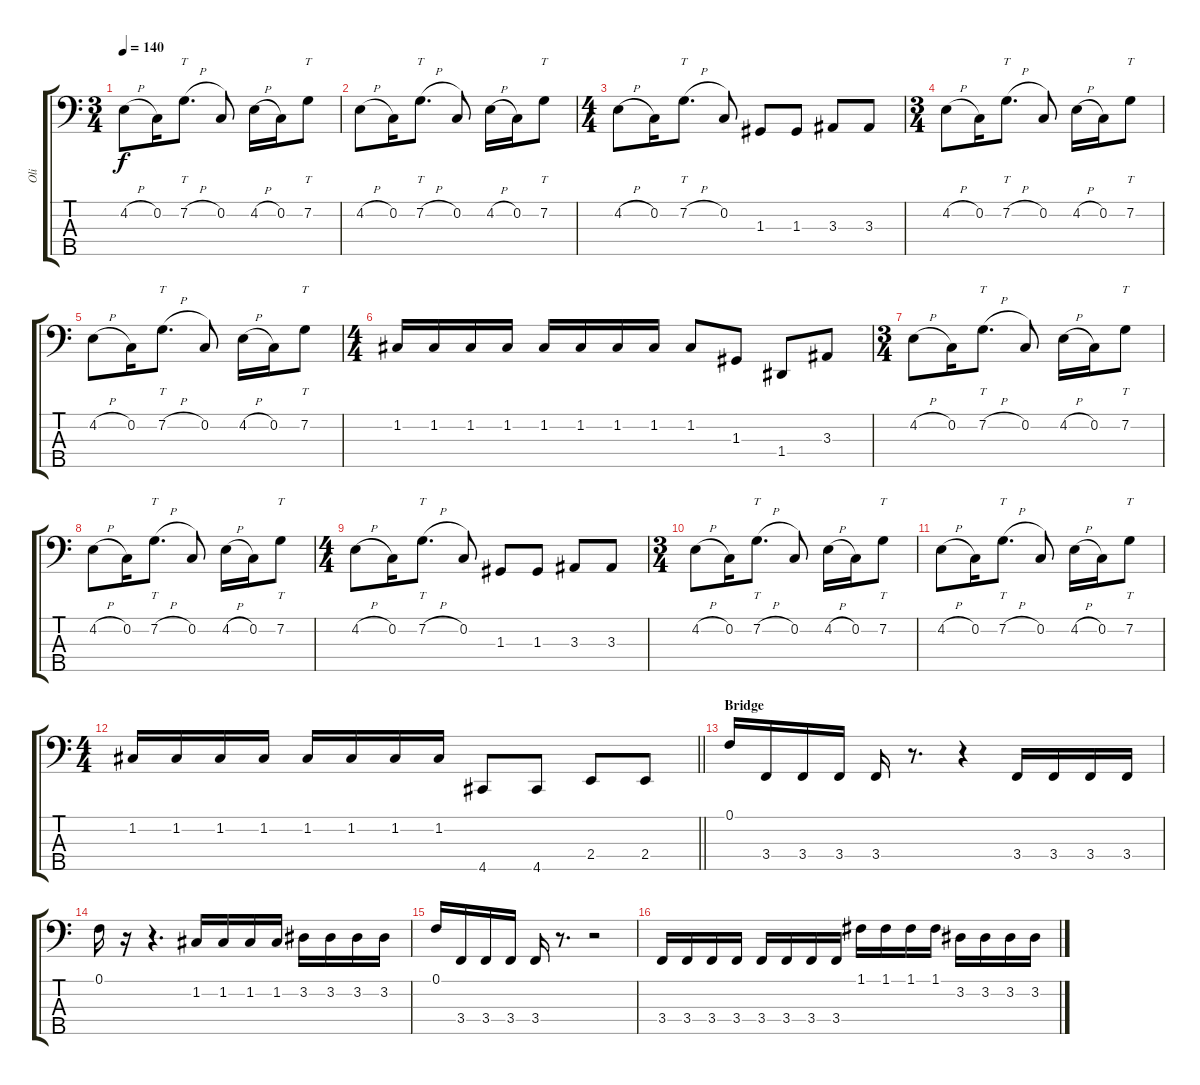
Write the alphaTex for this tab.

\track ("Oli" "Oli") {solo instrument electricbasspick}
\staff {score tabs}
\tuning (F2 C2 G1 D1 A0) {hide}
\ts (3 4)
\tempo 140
\clef f4
\ks c
4.2{h}.8{dy f} 0.2.16 7.2{h}.8{tt d} 0.2.8 4.2{h}.16 0.2.16 7.2.8{tt} |
4.2{h}.8 0.2.16 7.2{h}.8{tt d} 0.2.8 4.2{h}.16 0.2.16 7.2.8{tt} |
\ts (4 4)
4.2{h}.8 0.2.16 7.2{h}.8{tt d} 0.2.8 1.3.8 1.3.8 3.3.8 3.3.8 |
\ts (3 4)
4.2{h}.8 0.2.16 7.2{h}.8{tt d} 0.2.8 4.2{h}.16 0.2.16 7.2.8{tt} |
4.2{h}.8 0.2.16 7.2{h}.8{tt d} 0.2.8 4.2{h}.16 0.2.16 7.2.8{tt} |
\ts (4 4)
1.2.16 1.2.16 1.2.16 1.2.16 1.2.16 1.2.16 1.2.16 1.2.16 1.2.8 1.3.8 1.4.8 3.3.8 |
\ts (3 4)
4.2{h}.8 0.2.16 7.2{h}.8{tt d} 0.2.8 4.2{h}.16 0.2.16 7.2.8{tt} |
4.2{h}.8 0.2.16 7.2{h}.8{tt d} 0.2.8 4.2{h}.16 0.2.16 7.2.8{tt} |
\ts (4 4)
4.2{h}.8 0.2.16 7.2{h}.8{tt d} 0.2.8 1.3.8 1.3.8 3.3.8 3.3.8 |
\ts (3 4)
4.2{h}.8 0.2.16 7.2{h}.8{tt d} 0.2.8 4.2{h}.16 0.2.16 7.2.8{tt} |
4.2{h}.8 0.2.16 7.2{h}.8{tt d} 0.2.8 4.2{h}.16 0.2.16 7.2.8{tt} |
\ts (4 4)
\barLineRight lightlight
1.2.16 1.2.16 1.2.16 1.2.16 1.2.16 1.2.16 1.2.16 1.2.16 4.5.8 4.5.8 2.4.8 2.4.8 |
\section ("" "Bridge")
0.1.16 3.4.16 3.4.16 3.4.16 3.4.16 r.8{d} r.4 3.4.16 3.4.16 3.4.16 3.4.16 |
0.1.16 r.16 r.4{d} 1.2.16 1.2.16 1.2.16 1.2.16 3.2.16 3.2.16 3.2.16 3.2.16 |
0.1.16 3.4.16 3.4.16 3.4.16 3.4.16 r.8{d} r.2 |
3.4.16 3.4.16 3.4.16 3.4.16 3.4.16 3.4.16 3.4.16 3.4.16 1.1.16 1.1.16 1.1.16 1.1.16 3.2.16 3.2.16 3.2.16 3.2.16
